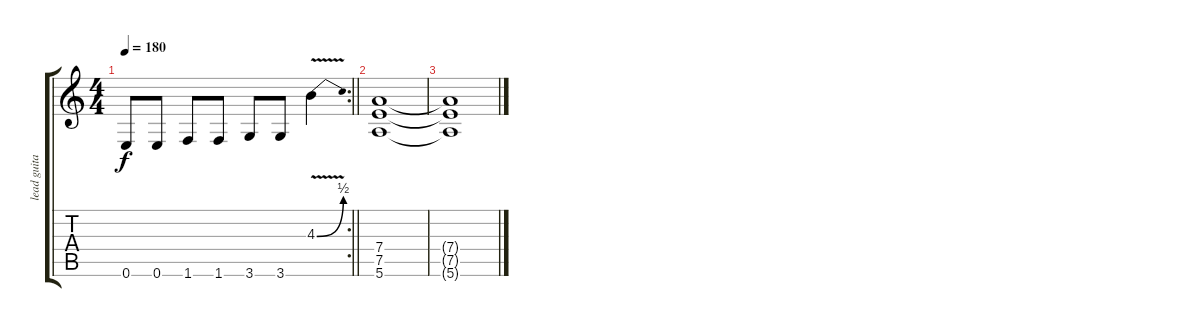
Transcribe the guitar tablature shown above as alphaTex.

\track ("lead guitar" "lead guita") {instrument distortionguitar}
\staff {score tabs}
\tuning (E4 B3 G3 D3 A2 E2) {hide}
\rc 2
\ts (4 4)
\tempo 180
\clef g2
\barLineRight lightlight
\ks c
0.6.8{dy f} 0.6.8 1.6.8 1.6.8 3.6.8 3.6.8 4.3{be (bend 0 0 60 2) v}.4 |
(7.4 7.5 5.6).1 |
(7.4{t} 7.5{t} 5.6{t}).1
